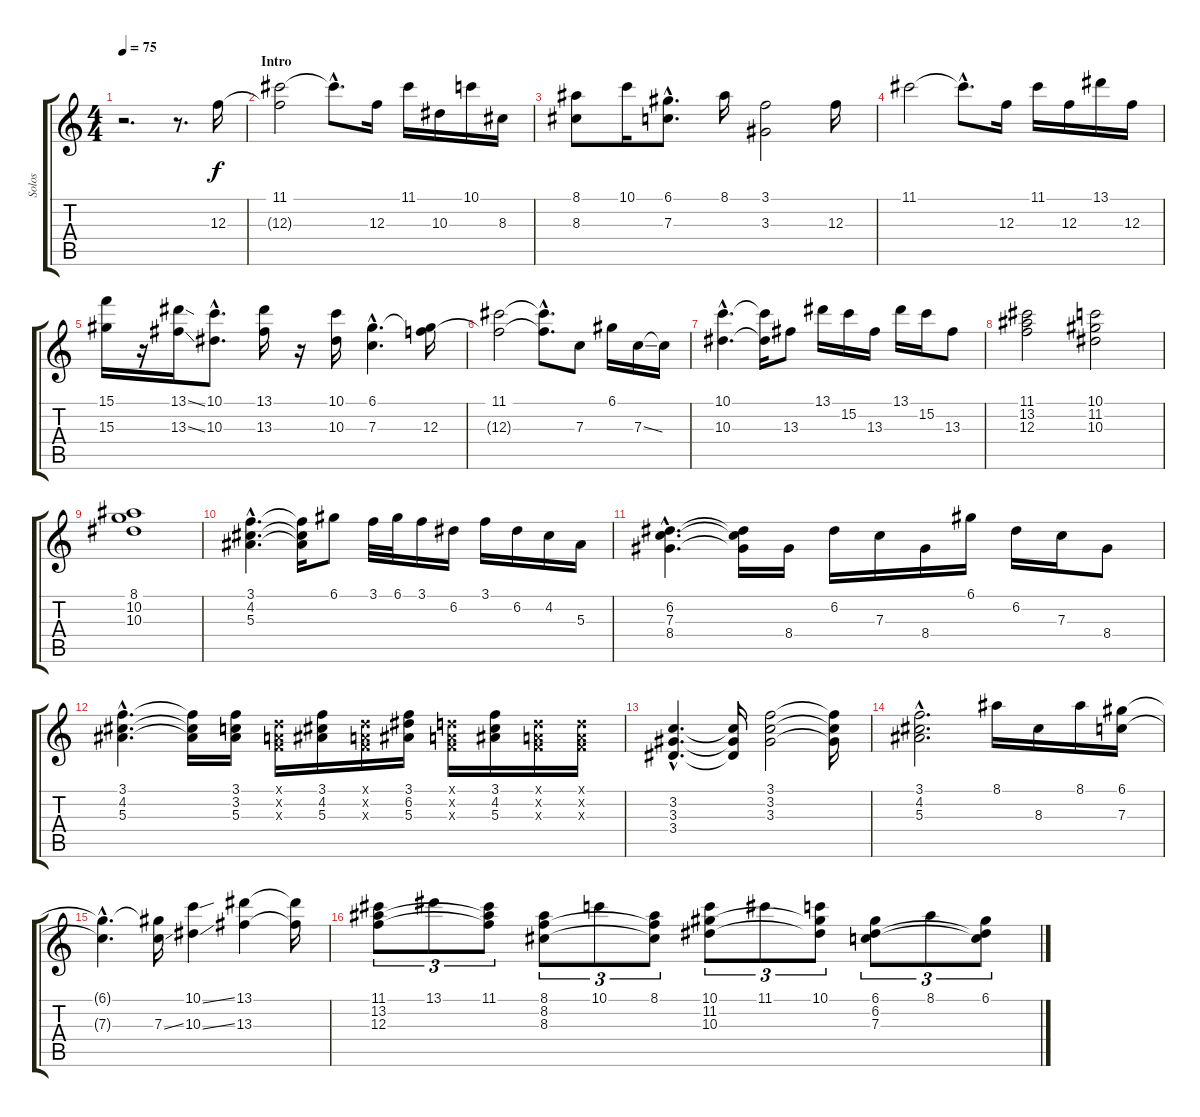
\track ("Solos" "Solos") {instrument acousticguitarsteel}
\staff {score tabs}
\tuning (D4 A3 F3 C3 G2 D2) {hide}
\ts (4 4)
\tempo 75
\clef g2
\ks c
r.2{d dy f instrument acousticguitarsteel} r.8{d} 12.3.16 |
\section ("" "Intro")
(11.1 12.3{t}).2 11.1{hac t}.8{d} 12.3.16 11.1.16 10.3.16 10.1.16 8.3.16 |
(8.1 8.3).8 10.1.16 (6.1{hac} 7.3{hac}).8{d} 8.1.16 (3.1 3.3).2 12.3.16 |
11.1.2 11.1{hac t}.8{d} 12.3.16 11.1.16 12.3.16 13.1.16 12.3.16 |
(15.1 15.3).16 r.16 (13.1{ss} 13.3{ss}).16 (10.1{hac} 10.3{hac}).8{d} (13.1 13.3).16 r.16 (10.1 10.3).16 (6.1{hac} 7.3{hac}).4{d} (6.1{t} 12.3).16 |
(11.1 12.3{t}).2 (11.1{hac t} 12.3{hac t}).8{d} 7.3.8 6.1.16 7.3{ss}.16 7.3{t}.16 |
(10.1{hac} 10.3{hac}).4{d} (10.1{t} 10.3{t}).16 13.3.8 13.1.16 15.2.16 13.3.16 13.1.16 15.2.16 13.3.8 |
(11.1 13.2 12.3).2 (10.1 11.2 10.3).2 |
(8.1 10.2 10.3).1 |
(3.1{hac} 4.2{hac} 5.3{hac}).4{d} (3.1{t} 4.2{t} 5.3{t}).16 6.1.8 3.1.32 6.1.32 3.1.16 6.2.16 3.1.16 6.2.16 4.2.16 5.3.16 |
(6.2{hac} 7.3{hac} 8.4{hac}).4{d} (6.2{t} 7.3{t} 8.4{t}).16 8.4.16 6.2.16 7.3.16 8.4.16 6.1.16 6.2.16 7.3.16 8.4.8 |
(3.1{hac} 4.2{hac} 5.3{hac}).4{d} (3.1{t} 4.2{t} 5.3{t}).16 (3.1 3.2 5.3).16 (0.1{x} 0.2{x} 0.3{x}).16 (3.1 4.2 5.3).16 (0.1{x} 0.2{x} 0.3{x}).16 (3.1 6.2 5.3).16 (0.1{x} 0.2{x} 0.3{x}).16 (3.1 4.2 5.3).16 (0.1{x} 0.2{x} 0.3{x}).16 (0.1{x} 0.2{x} 0.3{x}).16 |
(3.2{hac} 3.3{hac} 3.4{hac}).4{d} (3.2{t} 3.3{t} 3.4{t}).16 (3.1 3.2 3.3).2 (3.1{t} 3.2{t} 3.3{t}).16 |
(3.1{hac} 4.2{hac} 5.3{hac}).2{d} 8.1.16 8.3.16 8.1.16 (6.1 7.3).16 |
(6.1{hac t} 7.3{hac t}).4{d} (6.1{t} 7.3{ss}).16 (10.1{ss} 10.3{ss}).4 (13.1 13.3).4 (13.1{t} 13.3{t}).16 |
(11.1 13.2 12.3).8{tu (3 2)} 13.1.8{tu (3 2)} (11.1 13.2{t} 12.3{t}).8{tu (3 2)} (8.1 8.2 8.3).8{tu (3 2)} 10.1.8{tu (3 2)} (8.1 8.2{t} 8.3{t}).8{tu (3 2)} (10.1 11.2 10.3).8{tu (3 2)} 11.1.8{tu (3 2)} (10.1 11.2{t} 10.3{t}).8{tu (3 2)} (6.1 6.2 7.3).8{tu (3 2)} 8.1.8{tu (3 2)} (6.1 6.2{t} 7.3{t}).8{tu (3 2)}
